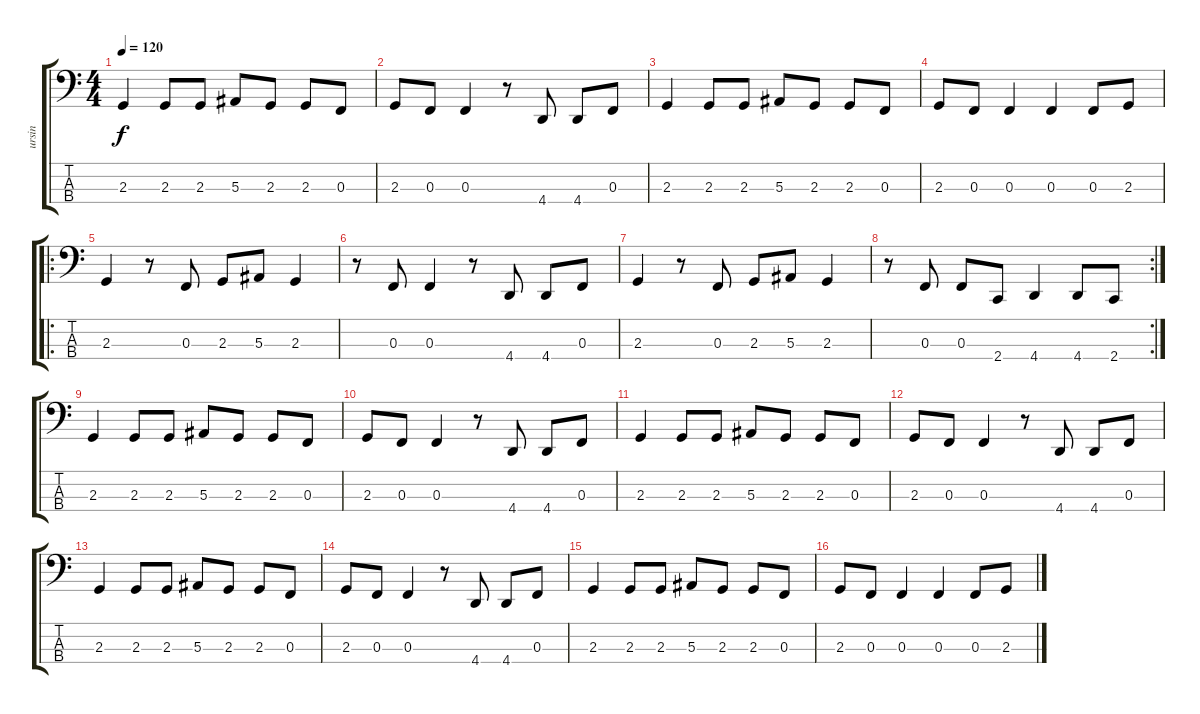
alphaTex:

\track ("ursin" "ursin") {instrument electricbassfinger}
\staff {score tabs}
\tuning (Eb2 Bb1 F1 Bb0) {hide}
\ts (4 4)
\tempo 120
\clef f4
\ks c
2.3.4{dy f} 2.3.8 2.3.8 5.3.8 2.3.8 2.3.8 0.3.8 |
2.3.8 0.3.8 0.3.4 r.8 4.4.8 4.4.8 0.3.8 |
2.3.4 2.3.8 2.3.8 5.3.8 2.3.8 2.3.8 0.3.8 |
2.3.8 0.3.8 0.3.4 0.3.4 0.3.8 2.3.8 |
\ro
2.3.4 r.8 0.3.8 2.3.8 5.3.8 2.3.4 |
r.8 0.3.8 0.3.4 r.8 4.4.8 4.4.8 0.3.8 |
2.3.4 r.8 0.3.8 2.3.8 5.3.8 2.3.4 |
\rc 2
r.8 0.3.8 0.3.8 2.4.8 4.4.4 4.4.8 2.4.8 |
2.3.4 2.3.8 2.3.8 5.3.8 2.3.8 2.3.8 0.3.8 |
2.3.8 0.3.8 0.3.4 r.8 4.4.8 4.4.8 0.3.8 |
2.3.4 2.3.8 2.3.8 5.3.8 2.3.8 2.3.8 0.3.8 |
2.3.8 0.3.8 0.3.4 r.8 4.4.8 4.4.8 0.3.8 |
2.3.4 2.3.8 2.3.8 5.3.8 2.3.8 2.3.8 0.3.8 |
2.3.8 0.3.8 0.3.4 r.8 4.4.8 4.4.8 0.3.8 |
2.3.4 2.3.8 2.3.8 5.3.8 2.3.8 2.3.8 0.3.8 |
2.3.8 0.3.8 0.3.4 0.3.4 0.3.8 2.3.8
